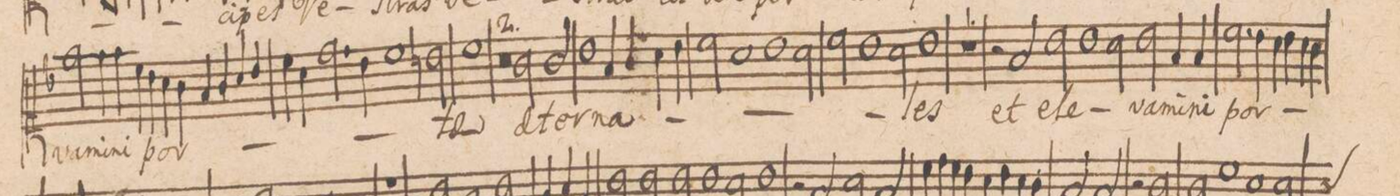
**kern	**text
*I"[Canto]	*
*clefC1	*
*k[b-]	*
*met(C|)	*
*M2/1	*
2ff\	-va-
4ff\	-mi-
4ff\	-ni
=21-	=21-
4cc\	por-
4b-\	.
4a\	.
4g\	.
4f/	.
4g/	.
4a/	.
4b-/	.
=22-	=22-
4cc\	.
4a\	.
2.dd\	.
4b-\	.
1cc\	.
=23-	=23-
2bn\	.
1cc\	-tae
=24-	=24-
0r	.
=25-	=25-
2g\	ae-
2g/	-ter-
1b-\	-na-
=26-	=26-
4f/	.
4g/	.
4a\	.
4b-\	.
2cc\	.
1a\	.
=27-	=27-
1b-\	.
2a\	.
=28-	=28-
2cc\	.
1b-\	.
2a\	.
=29-	=29-
1b-\	-les
1r	.
=30-	=30-
2r	.
2f/	et
2b-\	e-
1b-\	-le-
=31-	=31-
2a\	.
2b-\	-va-
4f/	-mi-
4f/	-ni
=32-	=32-
2.cc\	por-
4b-\	.
4a\	.
4b-\	.
4a\	.
4g\	.
*-	*-
